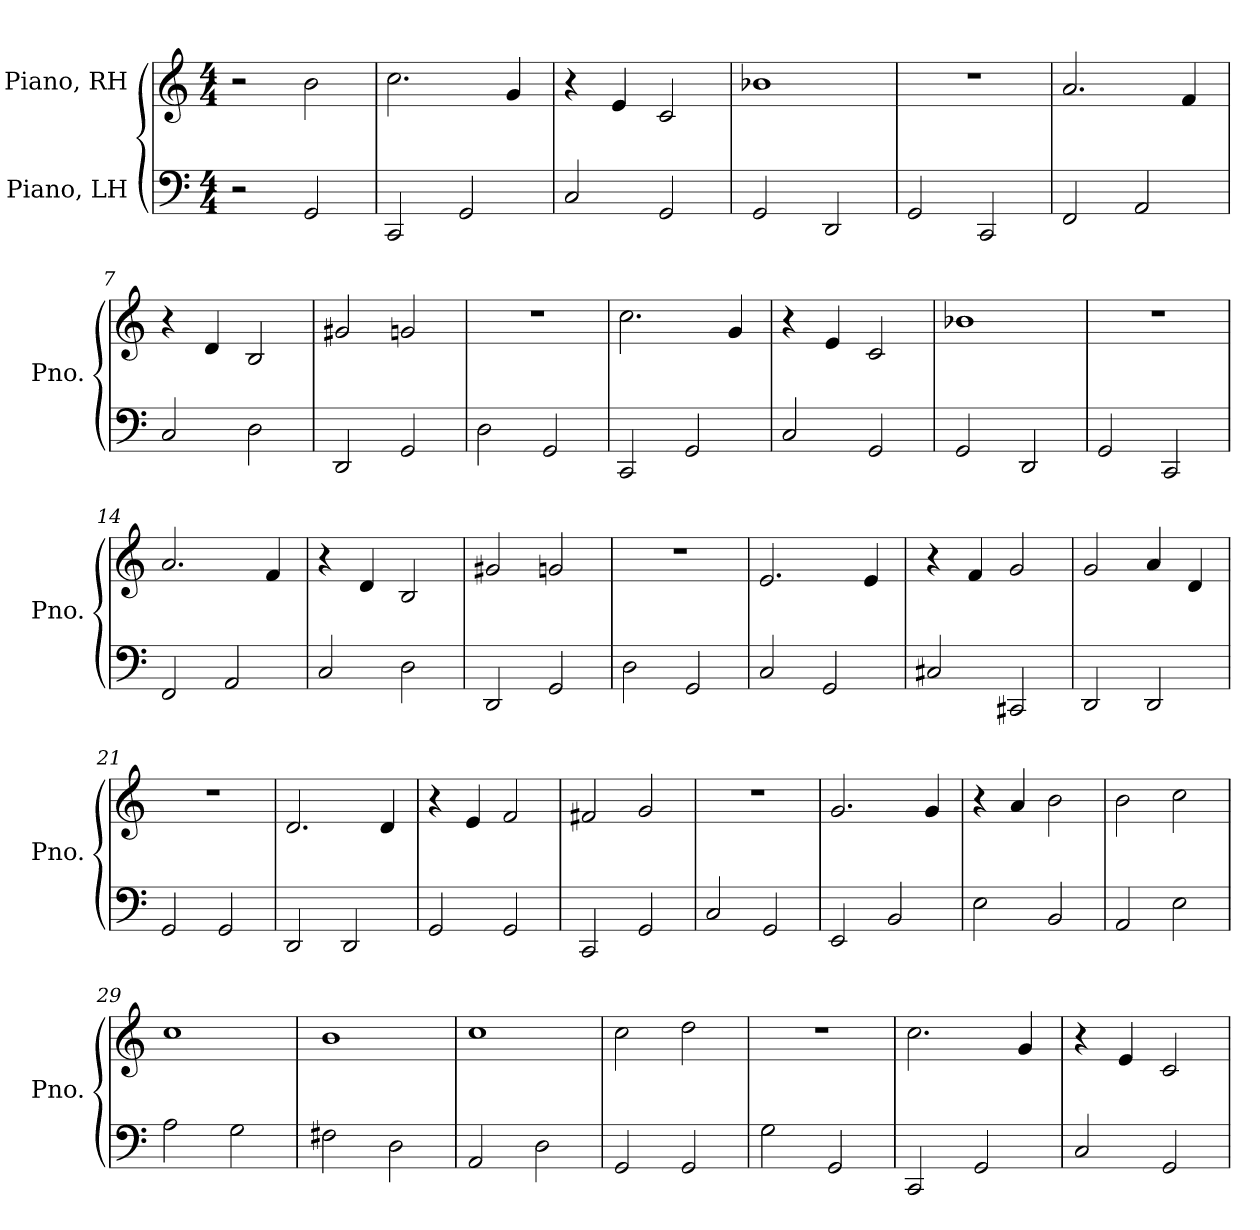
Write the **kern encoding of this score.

**kern	**kern
*part2	*part1
*staff2	*staff1
*I"Piano, LH	*I"Piano, RH
*I'Pno.	*I'Pno.
*clefF4	*clefG2
*k[]	*k[]
*M4/4	*M4/4
*MM220	*MM220
=1	=1
2r	2r
2GG/	2b\
=2	=2
2CC/	2.cc\
2GG/	.
.	4g/
=3	=3
2C/	4r
.	4e/
2GG/	2c/
=4	=4
2GG/	1b-X
2DD/	.
=5	=5
2GG/	1r
2CC/	.
=6	=6
2FF/	2.a/
2AA/	.
.	4f/
=7	=7
2C/	4r
.	4d/
2D\	2B/
=8	=8
2DD/	2g#X/
2GG/	2gn/
=9	=9
2D\	1r
2GG/	.
=10	=10
2CC/	2.cc\
2GG/	.
.	4g/
!!LO:LB:g=z
=11	=11
2C/	4r
.	4e/
2GG/	2c/
=12	=12
2GG/	1b-X
2DD/	.
=13	=13
2GG/	1r
2CC/	.
=14	=14
2FF/	2.a/
2AA/	.
.	4f/
=15	=15
2C/	4r
.	4d/
2D\	2B/
=16	=16
2DD/	2g#X/
2GG/	2gn/
=17	=17
2D\	1r
2GG/	.
=18	=18
2C/	2.e/
2GG/	.
.	4e/
=19	=19
2C#X/	4r
.	4f/
2CC#X/	2g/
=20	=20
2DD/	2g/
2DD/	4a/
.	4d/
=21	=21
2GG/	1r
2GG/	.
!!LO:LB:g=z
=22	=22
2DD/	2.d/
2DD/	.
.	4d/
=23	=23
2GG/	4r
.	4e/
2GG/	2f/
=24	=24
2CC/	2f#X/
2GG/	2g/
=25	=25
2C/	1r
2GG/	.
=26	=26
2EE/	2.g/
2BB/	.
.	4g/
=27	=27
2E\	4r
.	4a/
2BB/	2b\
=28	=28
2AA/	2b\
2E\	2cc\
=29	=29
2A\	1cc
2G\	.
=30	=30
2F#X\	1b
2D\	.
=31	=31
2AA/	1cc
2D\	.
=32	=32
2GG/	2cc\
2GG/	2dd\
=33	=33
2G\	1r
2GG/	.
!!LO:LB:g=z
=34	=34
2CC/	2.cc\
2GG/	.
.	4g/
=35	=35
2C/	4r
.	4e/
2GG/	2c/
=	=
*-	*-
